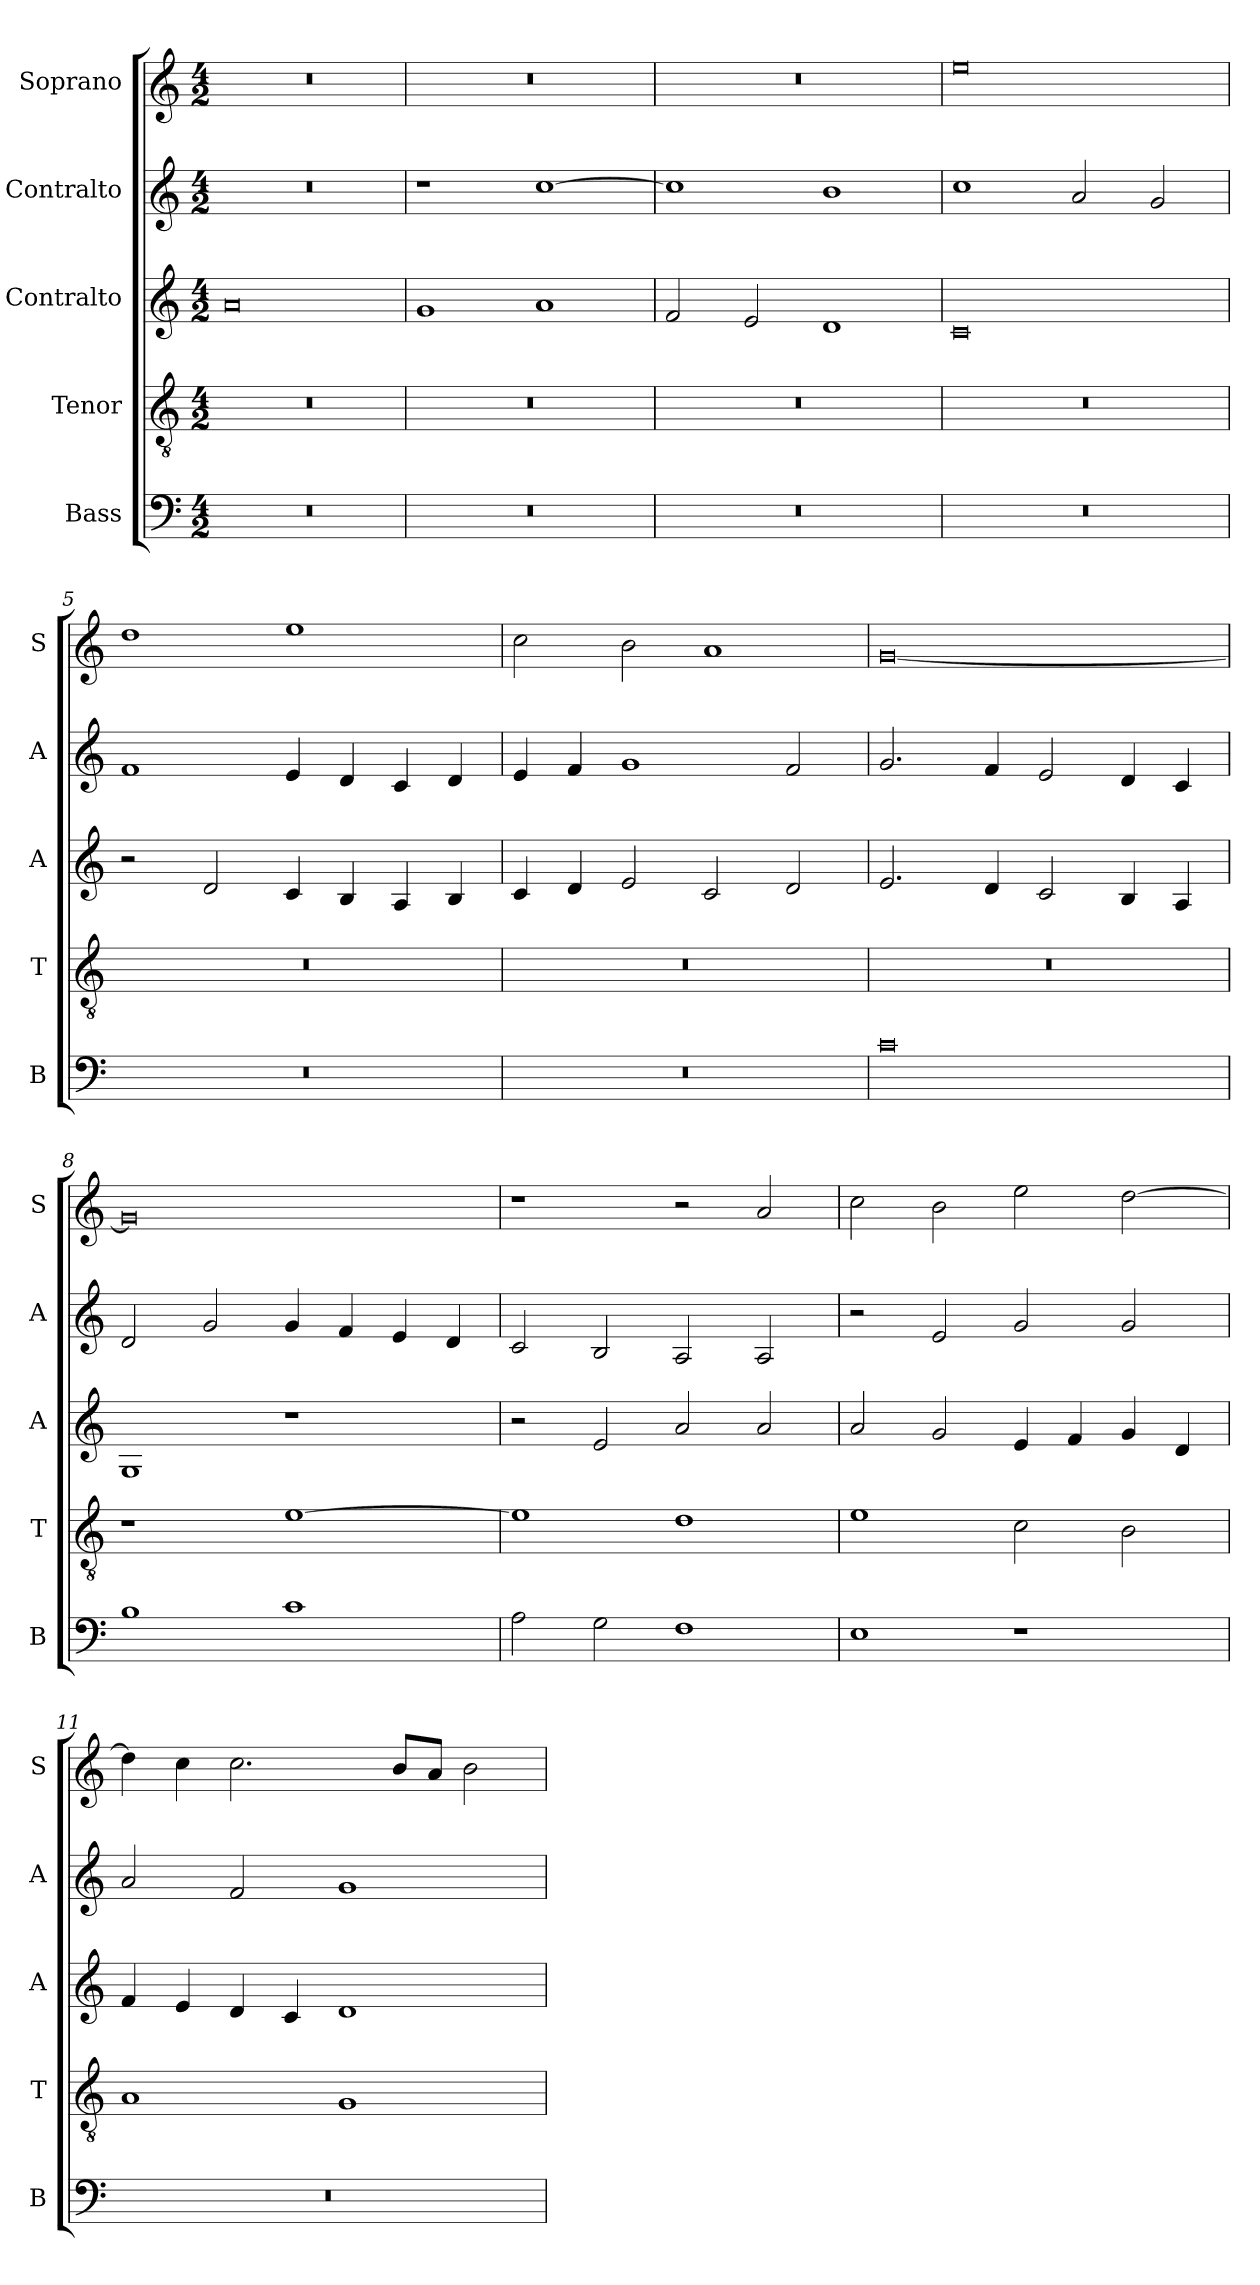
**kern	**kern	**kern	**kern	**kern
*part5	*part4	*part3	*part2	*part1
*staff5	*staff4	*staff3	*staff2	*staff1
*I"Bass	*I"Tenor	*I"Contralto	*I"Contralto	*I"Soprano
*I'B	*I'T	*I'A	*I'A	*I'S
*clefF4	*clefGv2	*clefG2	*clefG2	*clefG2
*k[]	*k[]	*k[]	*k[]	*k[]
*A:aeo	*A:aeo	*A:aeo	*A:aeo	*A:aeo
*M4/2	*M4/2	*M4/2	*M4/2	*M4/2
=1	=1	=1	=1	=1
0r	0r	0a	0r	0r
=2	=2	=2	=2	=2
0r	0r	1g	1r	0r
.	.	1a	[1cc	.
=3	=3	=3	=3	=3
0r	0r	2f	1cc]	0r
.	.	2e	.	.
.	.	1d	1b	.
=4	=4	=4	=4	=4
0r	0r	0c	1cc	0ee
.	.	.	2a	.
.	.	.	2g	.
=5	=5	=5	=5	=5
0r	0r	2r	1f	1dd
.	.	2d	.	.
.	.	4c	4e	1ee
.	.	4B	4d	.
.	.	4A	4c	.
.	.	4B	4d	.
=6	=6	=6	=6	=6
0r	0r	4c	4e	2cc
.	.	4d	4f	.
.	.	2e	1g	2b
.	.	2c	.	1a
.	.	2d	2f	.
=7	=7	=7	=7	=7
0c	0r	2.e	2.g	[0g
.	.	4d	4f	.
.	.	2c	2e	.
.	.	4B	4d	.
.	.	4A	4c	.
=8	=8	=8	=8	=8
1B	1r	1G	2d	0g]
.	.	.	2g	.
1c	[1e	1r	4g	.
.	.	.	4f	.
.	.	.	4e	.
.	.	.	4d	.
=9	=9	=9	=9	=9
2A	1e]	2r	2c	1r
2G	.	2e	2B	.
1F	1d	2a	2A	2r
.	.	2a	2A	2a
=10	=10	=10	=10	=10
1E	1e	2a	2r	2cc
.	.	2g	2e	2b
1r	2c	4e	2g	2ee
.	.	4f	.	.
.	2B	4g	2g	[2dd
.	.	4d	.	.
=11	=11	=11	=11	=11
0r	1A	4f	2a	4dd]
.	.	4e	.	4cc
.	.	4d	2f	2.cc
.	.	4c	.	.
.	1G	1d	1g	.
.	.	.	.	8b/L
.	.	.	.	8a/J
.	.	.	.	2b
=	=	=	=	=
*-	*-	*-	*-	*-
